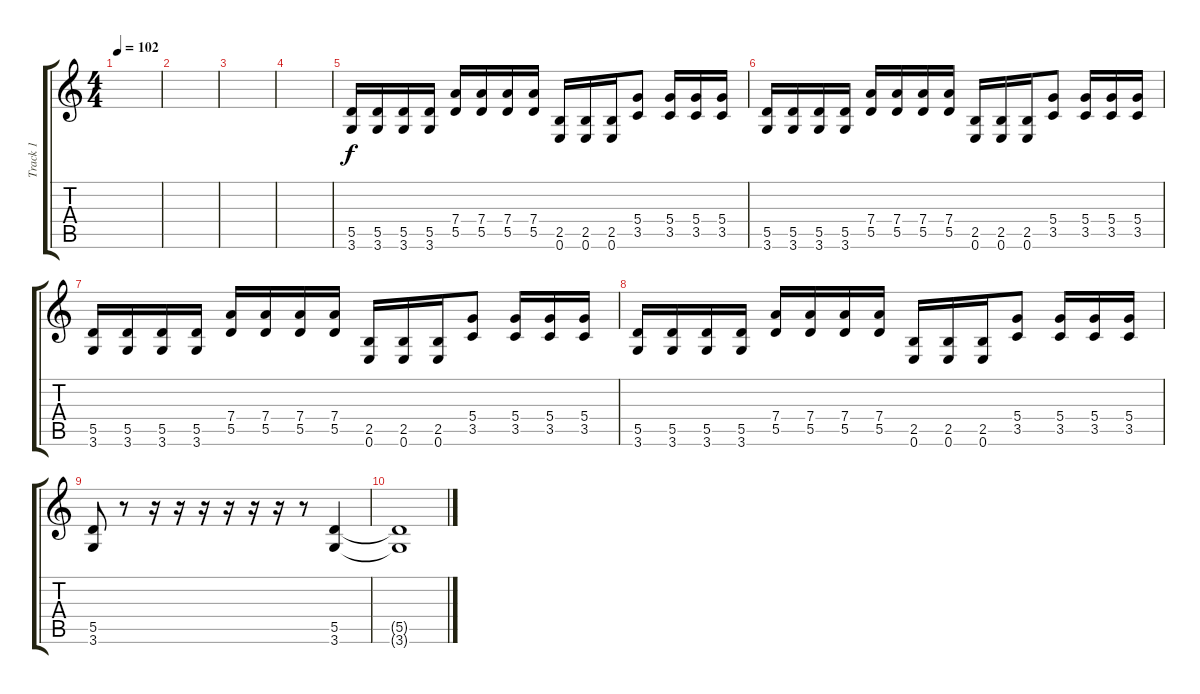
\track ("Track 1" "Track 1") {instrument overdrivenguitar}
\staff {score tabs}
\tuning (E4 B3 G3 D3 A2 E2) {hide}
\ts (4 4)
\tempo 102
\clef g2
\ks c
|
|
|
|
(5.5 3.6).16 (5.5 3.6).16 (5.5 3.6).16 (5.5 3.6).16 (7.4 5.5).16 (7.4 5.5).16 (7.4 5.5).16 (7.4 5.5).16 (2.5 0.6).16 (2.5 0.6).16 (2.5 0.6).16 (5.4 3.5).8 (5.4 3.5).16 (5.4 3.5).16 (5.4 3.5).16 |
(5.5 3.6).16 (5.5 3.6).16 (5.5 3.6).16 (5.5 3.6).16 (7.4 5.5).16 (7.4 5.5).16 (7.4 5.5).16 (7.4 5.5).16 (2.5 0.6).16 (2.5 0.6).16 (2.5 0.6).16 (5.4 3.5).8 (5.4 3.5).16 (5.4 3.5).16 (5.4 3.5).16 |
(5.5 3.6).16 (5.5 3.6).16 (5.5 3.6).16 (5.5 3.6).16 (7.4 5.5).16 (7.4 5.5).16 (7.4 5.5).16 (7.4 5.5).16 (2.5 0.6).16 (2.5 0.6).16 (2.5 0.6).16 (5.4 3.5).8 (5.4 3.5).16 (5.4 3.5).16 (5.4 3.5).16 |
(5.5 3.6).16 (5.5 3.6).16 (5.5 3.6).16 (5.5 3.6).16 (7.4 5.5).16 (7.4 5.5).16 (7.4 5.5).16 (7.4 5.5).16 (2.5 0.6).16 (2.5 0.6).16 (2.5 0.6).16 (5.4 3.5).8 (5.4 3.5).16 (5.4 3.5).16 (5.4 3.5).16 |
(5.5 3.6).8 r.8 r.16 r.16 r.16 r.16 r.16 r.16 r.8 (5.5 3.6).4 |
(5.5{t} 3.6{t}).1
